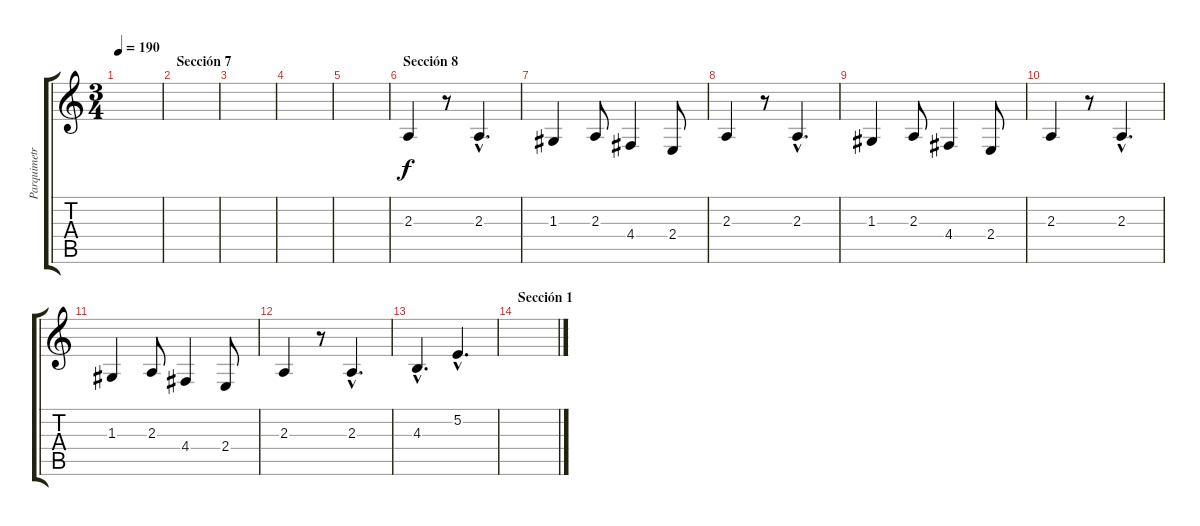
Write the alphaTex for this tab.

\track ("Parquimetro" "Parquimetr") {instrument trombone}
\staff {score tabs}
\tuning (E4 B3 G3 D3 A2 E2) {hide}
\ts (3 4)
\tempo 190
\clef g2
\ks c
|
\section ("" "Sección 7")
|
|
|
|
\section ("" "Sección 8")
2.3.4 r.8 2.3{hac}.4{d} |
1.3.4 2.3.8 4.4.4 2.4.8 |
2.3.4 r.8 2.3{hac}.4{d} |
1.3.4 2.3.8 4.4.4 2.4.8 |
2.3.4 r.8 2.3{hac}.4{d} |
1.3.4 2.3.8 4.4.4 2.4.8 |
2.3.4 r.8 2.3{hac}.4{d} |
4.3{hac}.4{d} 5.2{hac}.4{d} |
\section ("" "Sección 1")
